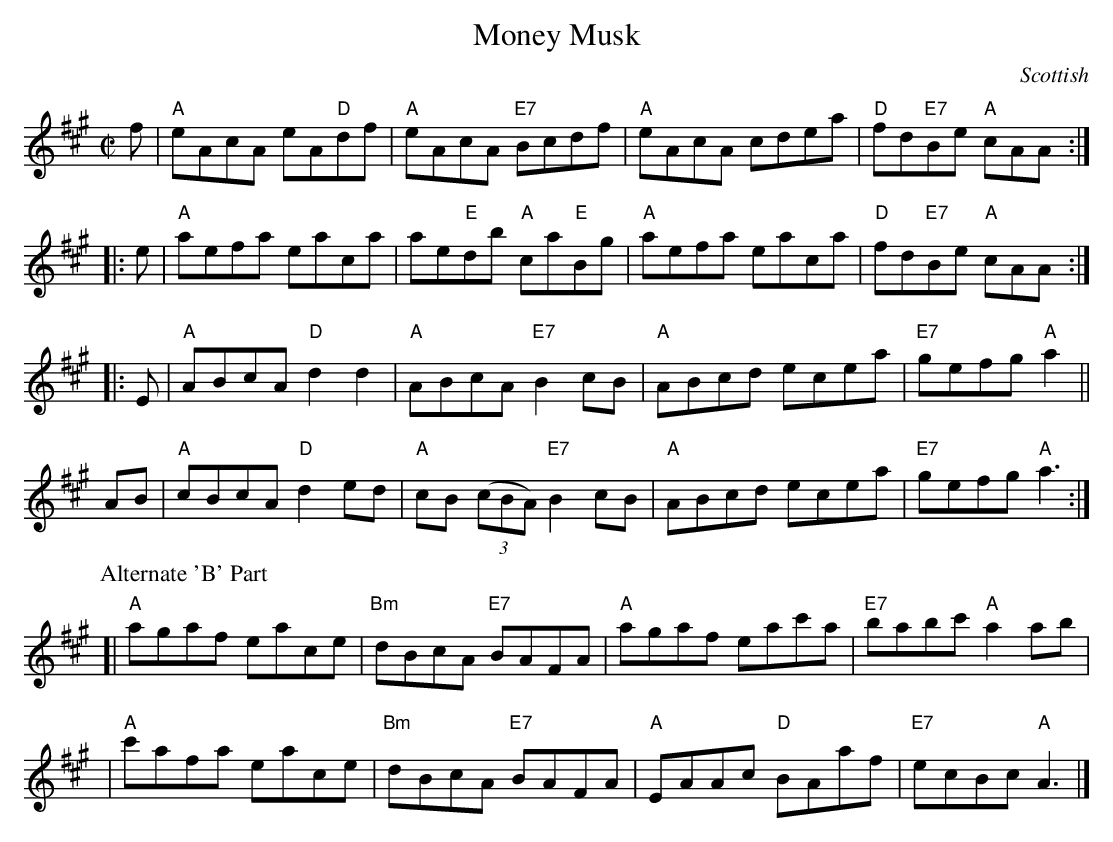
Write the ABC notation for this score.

X:1
T: Money Musk
O: Scottish
M: C|
K: A
   f | "A"eAcA eA"D"df | "A"eAcA "E7"Bcdf | "A"eAcA cdea | "D"fd"E7"Be "A"cAA :|
|: e | "A"aefa eaca | ae"E"db "A"ca"E"Bg | "A"aefa eaca | "D"fd"E7"Be "A"cAA :|
|: E | "A"ABcA "D"d2d2 | "A"ABcA "E7"B2cB | "A"ABcd ecea | "E7"gefg "A"a2 ||
  AB | "A"cBcA "D"d2ed | "A"cB ((3cBA) "E7"B2cB | "A"ABcd ecea | "E7"gefg "A"a3 :|
P: Alternate 'B' Part
[| "A"agaf eace | "Bm"dBcA "E7"BAFA | "A"agaf eac'a | "E7"babc' "A"a2ab |
|  "A"c'afa eace | "Bm"dBcA "E7"BAFA | "A"EAAc "D"BAaf | "E7"ecBc "A"A3 |]
